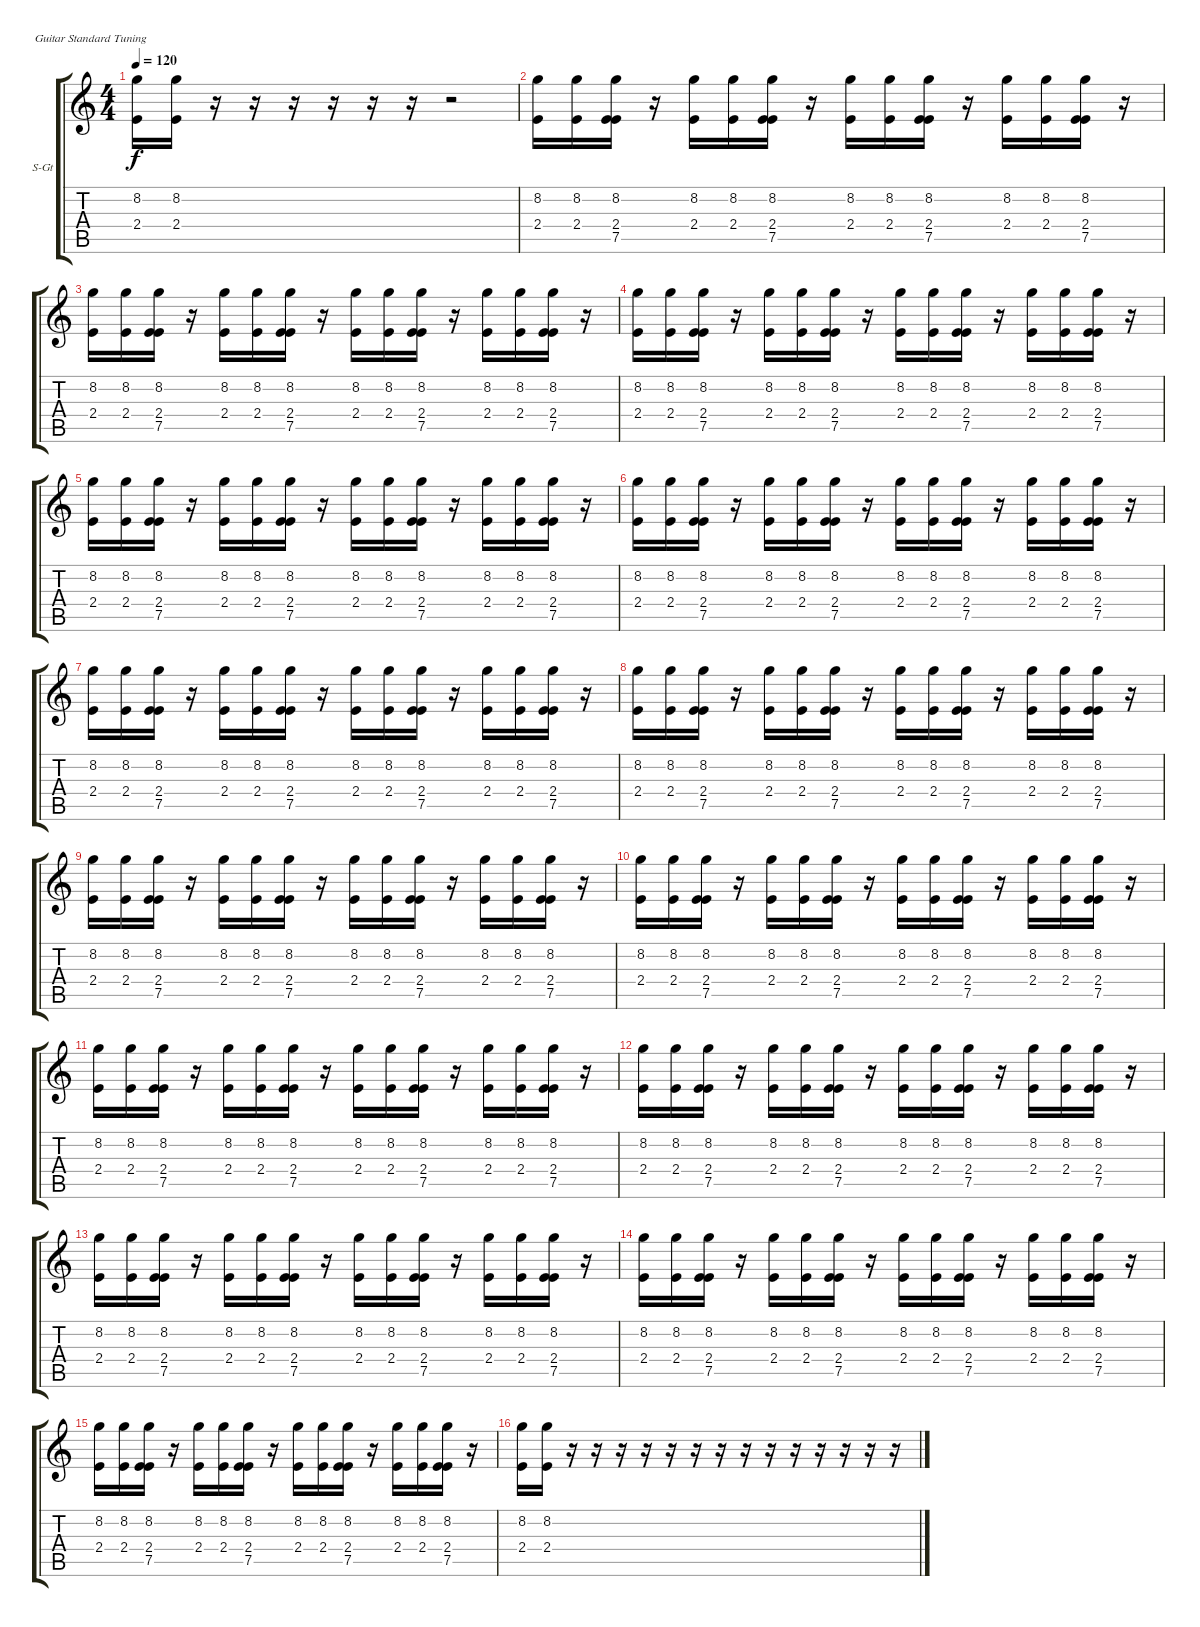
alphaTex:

\bracketExtendMode groupsimilarinstruments
\firstSystemTrackNameOrientation horizontal
\otherSystemsTrackNameOrientation horizontal
\track ("Эффект I" "S-Gt") {instrument pad3polysynth}
\staff {score tabs}
\tuning (E4 B3 G3 D3 A2 E2)
\displaytranspose 12
\ts (4 4)
\tempo 120
\clef g2
\ks c
(8.2 2.4).16{dy f} (8.2 2.4).16 r.16 r.16 r.16 r.16 r.16 r.16 r.2 |
(8.2 2.4).16 (8.2 2.4).16 (8.2 2.4 7.5).16 r.16 (8.2 2.4).16 (8.2 2.4).16 (8.2 2.4 7.5).16 r.16 (8.2 2.4).16 (8.2 2.4).16 (8.2 2.4 7.5).16 r.16 (8.2 2.4).16 (8.2 2.4).16 (8.2 2.4 7.5).16 r.16 |
(8.2 2.4).16 (8.2 2.4).16 (8.2 2.4 7.5).16 r.16 (8.2 2.4).16 (8.2 2.4).16 (8.2 2.4 7.5).16 r.16 (8.2 2.4).16 (8.2 2.4).16 (8.2 2.4 7.5).16 r.16 (8.2 2.4).16 (8.2 2.4).16 (8.2 2.4 7.5).16 r.16 |
(8.2 2.4).16 (8.2 2.4).16 (8.2 2.4 7.5).16 r.16 (8.2 2.4).16 (8.2 2.4).16 (8.2 2.4 7.5).16 r.16 (8.2 2.4).16 (8.2 2.4).16 (8.2 2.4 7.5).16 r.16 (8.2 2.4).16 (8.2 2.4).16 (8.2 2.4 7.5).16 r.16 |
(8.2 2.4).16 (8.2 2.4).16 (8.2 2.4 7.5).16 r.16 (8.2 2.4).16 (8.2 2.4).16 (8.2 2.4 7.5).16 r.16 (8.2 2.4).16 (8.2 2.4).16 (8.2 2.4 7.5).16 r.16 (8.2 2.4).16 (8.2 2.4).16 (8.2 2.4 7.5).16 r.16 |
(8.2 2.4).16 (8.2 2.4).16 (8.2 2.4 7.5).16 r.16 (8.2 2.4).16 (8.2 2.4).16 (8.2 2.4 7.5).16 r.16 (8.2 2.4).16 (8.2 2.4).16 (8.2 2.4 7.5).16 r.16 (8.2 2.4).16 (8.2 2.4).16 (8.2 2.4 7.5).16 r.16 |
(8.2 2.4).16 (8.2 2.4).16 (8.2 2.4 7.5).16 r.16 (8.2 2.4).16 (8.2 2.4).16 (8.2 2.4 7.5).16 r.16 (8.2 2.4).16 (8.2 2.4).16 (8.2 2.4 7.5).16 r.16 (8.2 2.4).16 (8.2 2.4).16 (8.2 2.4 7.5).16 r.16 |
(8.2 2.4).16 (8.2 2.4).16 (8.2 2.4 7.5).16 r.16 (8.2 2.4).16 (8.2 2.4).16 (8.2 2.4 7.5).16 r.16 (8.2 2.4).16 (8.2 2.4).16 (8.2 2.4 7.5).16 r.16 (8.2 2.4).16 (8.2 2.4).16 (8.2 2.4 7.5).16 r.16 |
(8.2 2.4).16 (8.2 2.4).16 (8.2 2.4 7.5).16 r.16 (8.2 2.4).16 (8.2 2.4).16 (8.2 2.4 7.5).16 r.16 (8.2 2.4).16 (8.2 2.4).16 (8.2 2.4 7.5).16 r.16 (8.2 2.4).16 (8.2 2.4).16 (8.2 2.4 7.5).16 r.16 |
(8.2 2.4).16 (8.2 2.4).16 (8.2 2.4 7.5).16 r.16 (8.2 2.4).16 (8.2 2.4).16 (8.2 2.4 7.5).16 r.16 (8.2 2.4).16 (8.2 2.4).16 (8.2 2.4 7.5).16 r.16 (8.2 2.4).16 (8.2 2.4).16 (8.2 2.4 7.5).16 r.16 |
(8.2 2.4).16 (8.2 2.4).16 (8.2 2.4 7.5).16 r.16 (8.2 2.4).16 (8.2 2.4).16 (8.2 2.4 7.5).16 r.16 (8.2 2.4).16 (8.2 2.4).16 (8.2 2.4 7.5).16 r.16 (8.2 2.4).16 (8.2 2.4).16 (8.2 2.4 7.5).16 r.16 |
(8.2 2.4).16 (8.2 2.4).16 (8.2 2.4 7.5).16 r.16 (8.2 2.4).16 (8.2 2.4).16 (8.2 2.4 7.5).16 r.16 (8.2 2.4).16 (8.2 2.4).16 (8.2 2.4 7.5).16 r.16 (8.2 2.4).16 (8.2 2.4).16 (8.2 2.4 7.5).16 r.16 |
(8.2 2.4).16 (8.2 2.4).16 (8.2 2.4 7.5).16 r.16 (8.2 2.4).16 (8.2 2.4).16 (8.2 2.4 7.5).16 r.16 (8.2 2.4).16 (8.2 2.4).16 (8.2 2.4 7.5).16 r.16 (8.2 2.4).16 (8.2 2.4).16 (8.2 2.4 7.5).16 r.16 |
(8.2 2.4).16 (8.2 2.4).16 (8.2 2.4 7.5).16 r.16 (8.2 2.4).16 (8.2 2.4).16 (8.2 2.4 7.5).16 r.16 (8.2 2.4).16 (8.2 2.4).16 (8.2 2.4 7.5).16 r.16 (8.2 2.4).16 (8.2 2.4).16 (8.2 2.4 7.5).16 r.16 |
(8.2 2.4).16 (8.2 2.4).16 (8.2 2.4 7.5).16 r.16 (8.2 2.4).16 (8.2 2.4).16 (8.2 2.4 7.5).16 r.16 (8.2 2.4).16 (8.2 2.4).16 (8.2 2.4 7.5).16 r.16 (8.2 2.4).16 (8.2 2.4).16 (8.2 2.4 7.5).16 r.16 |
(8.2 2.4).16 (8.2 2.4).16 r.16 r.16 r.16 r.16 r.16 r.16 r.16 r.16 r.16 r.16 r.16 r.16 r.16 r.16
